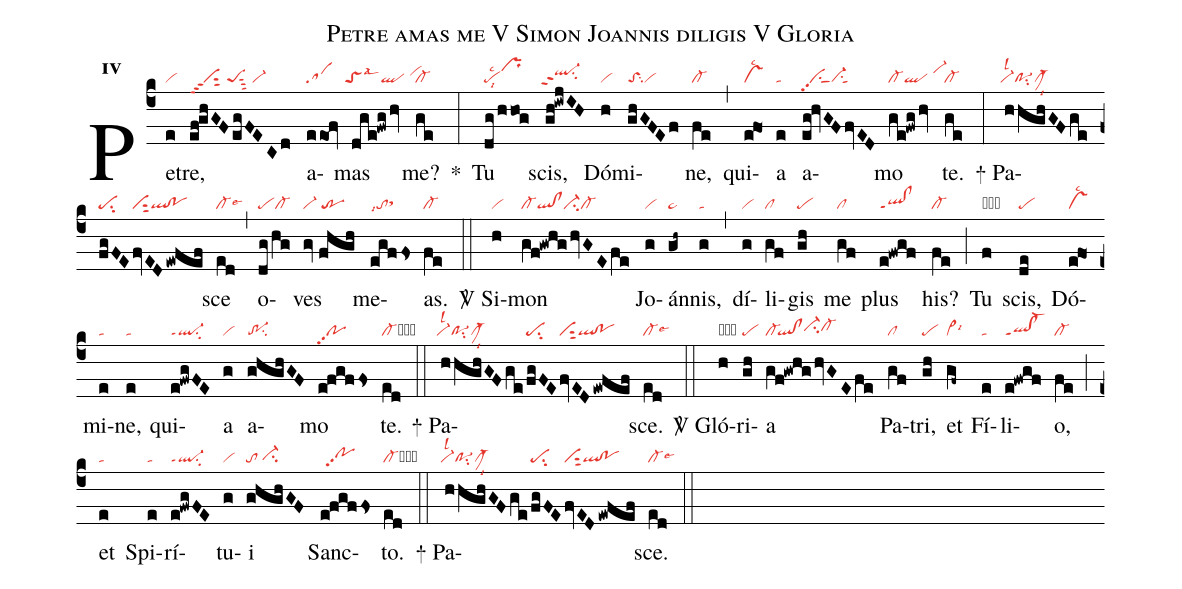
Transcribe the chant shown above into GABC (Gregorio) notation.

name:Petre amas me V Simon Joannis diligis V Gloria;
office-part:re;
mode:4;
nabc-lines:1;
%%
initial-style: 1;
name: Petre amas me;
mode:4;
office-part: Responsorium;
annotation: Resp.;
annotation: iv;
nabc-lines:1;
%%
(c4) Pe(e|vi)tre,(ef!ghGF/egFECd|vippt3sut2/peSsut3/vi-) a(eeof|sa)mas(dge!fwg/hv|``toSlsal3ql/vihi) me?(ge|cl-) <sp>*</sp>(:) Tu(dg/hhog|pelsc2lsi8prhk) scis,(gh!iwjIH|`ql-hippt2su2) Dó(h|vi)mi(ghGFEf|toSsu2vi)ne,(fe|cl-) (,) qui(e@fo1|vslsc2)a(e|ta) a(eg!hvGFfvED|vipp2su1sut1vi-su1sut1)mo(ge!fwg/hv|cl-ql/vi-hj) te.(ge|cl-) (:)
<sp>+</sp> Pa(hhghGFge|`vi-lsl2po-1su2clM-lsi8|fgFE|pesu2|fvED/ewfef|visut2ql!po)sce(ed|cl-lse6) (,) o(dg/hg|pecl-)ves(gv//fhgh|vi-/tr) me(egffs|tolsi7sthh)as.(fe|cl-) (::)

<sp>V/</sp> Si(h|vi)mon(gf!gwhghvGEfe|cl-ql!clci-cl-) Jo(g|vi)án(gh~|pe~)nis,(g|ta) (,) dí(g|vi)li(gf|cl)gis(gh|pe) me(gf|cl) plus(e!fwgf|ql!clppt1) his?(fe|cl-) (;) Tu(f|obvi) scis,(de|pe) Dó(e@fo1|vslsc2)mi(e|ta)ne,(e|ta) qui(e!fwgFE|ql-ppt1su2)a(g|vi) a(ghghGF|tr-1su2)mo(e!fgfFs|popp2) te.(ed|cl-cb) (::)
<sp>+</sp> Pa(hhghGFge|`vi-lsl2po-1su2clM-lsi8|fgFE|pesu2|fvED/ewfef|visut2ql!po)sce.(ed|cl-lse6) (::)

<sp>V/</sp> Gló(h|obvi)ri(gh|pe)a(gf!gwhg/hvGEfe|cl-`ql!clci-hhcl-hh) Pa(gf|cl)tri,(gh|pe) et(gf~|vi>lsi6) Fí(e|ta)li(e!fwgf|ql!cl-ppt1)o,(fe|cl-) (;) et(e|ta) Spi(e|ta)rí(e!fwgFE|ql-ppt1su2)tu(g|vi)i(ghghGF|to/ci-hg) Sanc(e!fgffs|//pohhpp2)t{o}.(ed|cl-cb) (::)
<sp>+</sp> Pa(hhghGFge|`vi-lsl2po-1su2clM-lsi8|fgFE|pesu2|fvED/ewfef|visut2ql!po)sce.(ed|cl-lse6) (::)
